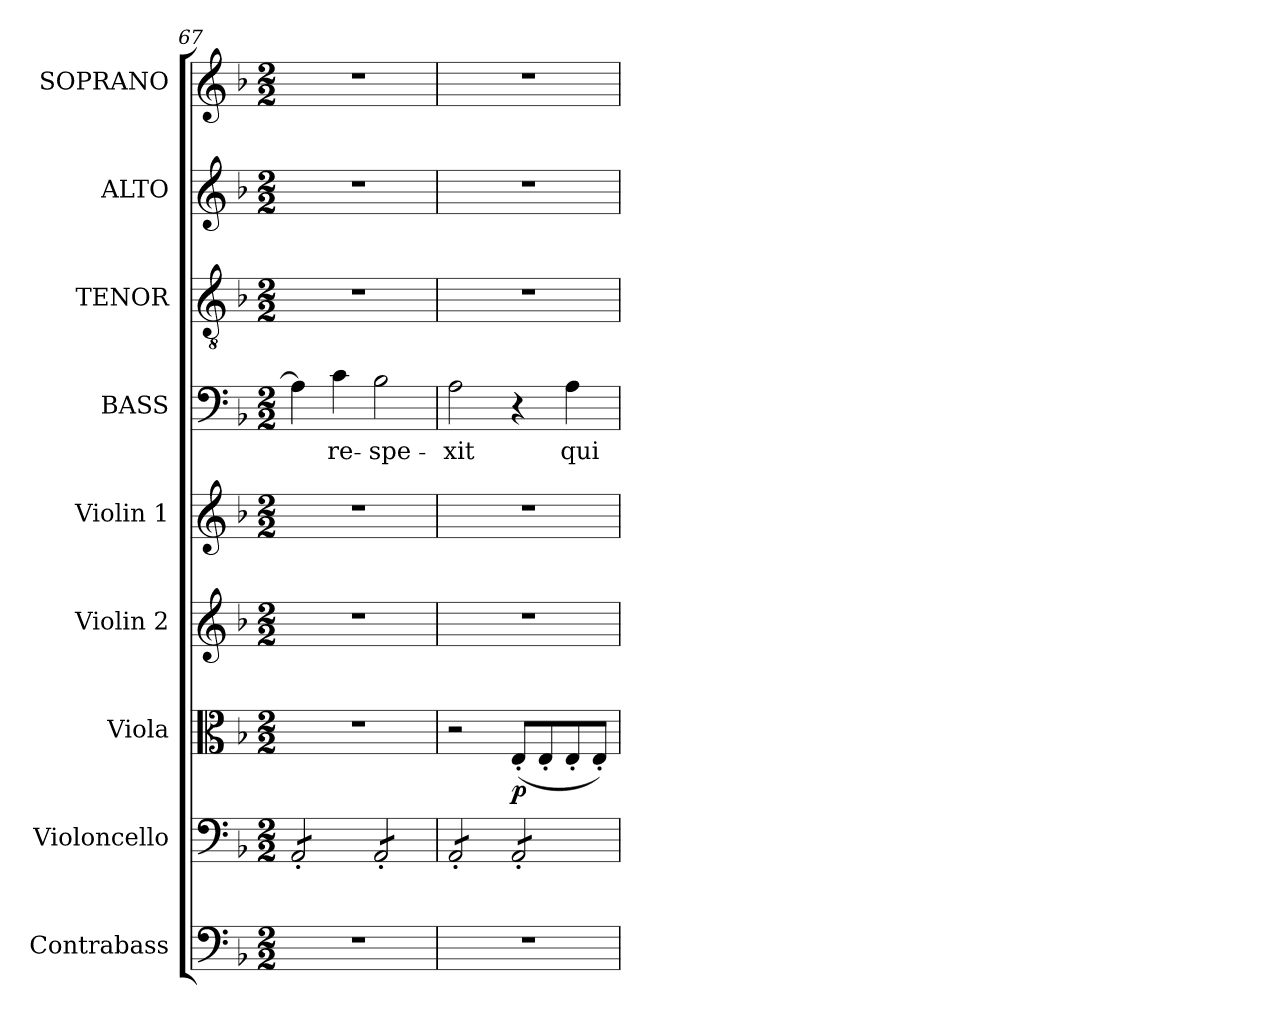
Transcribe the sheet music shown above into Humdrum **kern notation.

**kern	**kern	**kern	**dynam	**kern	**kern	**kern	**text	**kern	**kern	**kern
*part9	*part8	*part7	*part7	*part6	*part5	*part4	*part4	*part3	*part2	*part1
*staff9	*staff8	*staff7	*staff7	*staff6	*staff5	*staff4	*staff4	*staff3	*staff2	*staff1
*I"Contrabass	*I"Violoncello	*I"Viola	*	*I"Violin 2	*I"Violin 1	*I"BASS	*	*I"TENOR	*I"ALTO	*I"SOPRANO
*I'Cb.	*I'Vc.	*I'Vla.	*	*I'Vln. 2	*I'Vln. 1	*I'B.	*	*I'T.	*I'A.	*I'S.
*clefF4	*clefF4	*clefC3	*	*clefG2	*clefG2	*clefF4	*	*clefGv2	*clefG2	*clefG2
*ITrd7c12	*	*	*	*	*	*	*	*ITrd7c12	*	*
*k[b-]	*k[b-]	*k[b-]	*	*k[b-]	*k[b-]	*k[b-]	*	*k[b-]	*k[b-]	*k[b-]
*F:	*F:	*F:	*	*F:	*F:	*F:	*	*F:	*F:	*F:
*M2/2	*M2/2	*M2/2	*	*M2/2	*M2/2	*M2/2	*	*M2/2	*M2/2	*M2/2
=67	=67	=67	=67	=67	=67	=67	=67	=67	=67	=67
!	!LO:TX:a:t=sim.	!	!	!	!	!	!	!	!	!
*	*tremolo	*	*	*	*	*	*	*	*	*
1r	8AA'i/L	1r	.	1r	1r	4Ai\]	.	1r	1r	1r
.	8AA'i/	.	.	.	.	.	.	.	.	.
!	!	!	!	!	!	!	!LO:LY:b:color=#000000	!	!	!
.	8AA'i/	.	.	.	.	4ci\	re-	.	.	.
.	8AA'i/J	.	.	.	.	.	.	.	.	.
!	!	!	!	!	!	!	!LO:LY:b:color=#000000	!	!	!
.	8AA'i/L	.	.	.	.	2B-i\	-spe-	.	.	.
.	8AA'i/	.	.	.	.	.	.	.	.	.
.	8AA'i/	.	.	.	.	.	.	.	.	.
.	8AA'i/J	.	.	.	.	.	.	.	.	.
=68	=68	=68	=68	=68	=68	=68	=68	=68	=68	=68
!	!	!	!	!	!	!	!LO:LY:b:color=#000000	!	!	!
1r	8AA'i/L	2r	.	1r	1r	2Ai\	-xit	1r	1r	1r
.	8AA'i/	.	.	.	.	.	.	.	.	.
.	8AA'i/	.	.	.	.	.	.	.	.	.
.	8AA'i/J	.	.	.	.	.	.	.	.	.
.	8AA'i/L	(8E'i/L	p	.	.	4r	.	.	.	.
.	8AA'i/	8E'i/	.	.	.	.	.	.	.	.
!	!	!	!	!	!	!	!LO:LY:b:color=#000000	!	!	!
.	8AA'i/	8E'i/	.	.	.	4Ai\	qui-	.	.	.
.	8AA'i/J	8E'i/J)	.	.	.	.	.	.	.	.
*	*Xtremolo	*	*	*	*	*	*	*	*	*
=	=	=	=	=	=	=	=	=	=	=
*-	*-	*-	*-	*-	*-	*-	*-	*-	*-	*-
